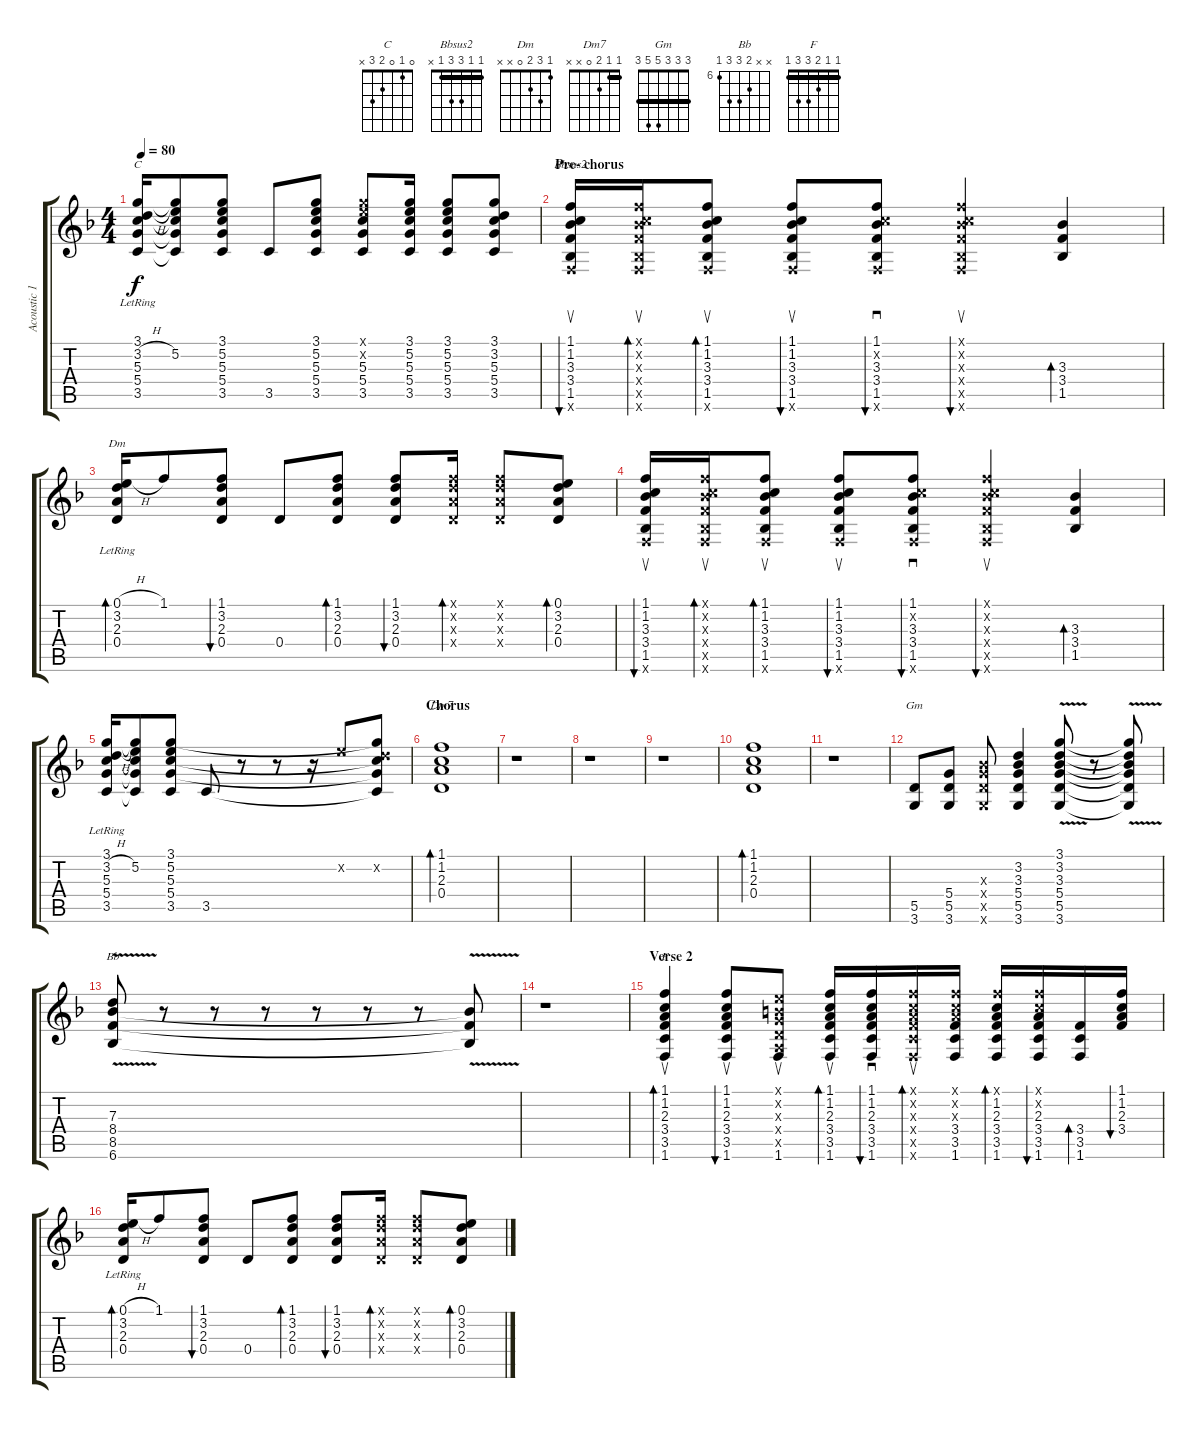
\track ("Acoustic 1" "Acoustic 1") {instrument acousticguitarnylon}
\staff {score tabs}
\tuning (E4 B3 G3 D3 A2 E2) {hide}
\chord ("C" 0 1 0 2 3 x)
\chord ("Bbsus2" 1 1 3 3 1 x) {barre 1}
\chord ("Dm" 1 3 2 0 x x)
\chord ("Dm7" 1 1 2 0 x x) {barre 1}
\chord ("Gm" 3 3 3 5 5 3) {barre 3}
\chord ("Bb" x x 7 8 8 6) {firstfret 6}
\chord ("F" 1 1 2 3 3 1) {barre 1}
\ts (4 4)
\tempo 80
\clef g2
\ks dminor
(3.1 3.2{h} 5.3{lr} 5.4 3.5).16{ch "C" dy f} (3.1{t} 5.2 5.3{t} 5.4{t} 3.5{t}).8 (3.1 5.2 5.3 5.4 3.5).8 3.5.8 (3.1 5.2 5.3 5.4 3.5).8 (3.1{x} 5.2{x} 5.3 5.4 3.5).8 (3.1 5.2 5.3 5.4 3.5).16 (3.1 5.2 5.3 5.4 3.5).8 (3.1 3.2 5.3 5.4 3.5).8 |
\section ("" "Pre- chorus")
(1.1 1.2 3.3 3.4 1.5 1.6{x}).16{su bu 30 ch "Bbsus2"} (1.1{x} 1.2{x} 3.3{x} 3.4{x} 1.5{x} 1.6{x}).16{su bd 30} (1.1 1.2 3.3 3.4 1.5 1.6{x}).8{su bd 30} (1.1 1.2 3.3 3.4 1.5 1.6{x}).8{su bu 30} (1.1 1.2{x} 3.3 3.4 1.5 1.6{x}).8{sd bu 30} (1.1{x} 1.2{x} 3.3{x} 3.4{x} 1.5{x} 1.6{x}).4{su bu 30} (3.3 3.4 1.5).4{bd 30} |
(0.1{h} 3.2{lr} 2.3{lr} 0.4{lr}).16{bd 30 ch "Dm"} 1.1.8 (1.1 3.2 2.3 0.4).8{bu 30} 0.4.8 (1.1 3.2 2.3 0.4).8{bd 30} (1.1 3.2 2.3 0.4).8{bu 30} (1.1{x} 3.2{x} 2.3{x} 0.4{x}).16{bd 30} (1.1{x} 3.2{x} 2.3{x} 0.4{x}).8 (0.1 3.2 2.3 0.4).8{bd 30} |
(1.1 1.2 3.3 3.4 1.5 1.6{x}).16{su bu 30} (1.1{x} 1.2{x} 3.3{x} 3.4{x} 1.5{x} 1.6{x}).16{su bd 30} (1.1 1.2 3.3 3.4 1.5 1.6{x}).8{su bd 30} (1.1 1.2 3.3 3.4 1.5 1.6{x}).8{su bu 30} (1.1 1.2{x} 3.3 3.4 1.5 1.6{x}).8{sd bu 30} (1.1{x} 1.2{x} 3.3{x} 3.4{x} 1.5{x} 1.6{x}).4{su bu 30} (3.3 3.4 1.5).4{bd 30} |
(3.1 3.2{h} 5.3{lr} 5.4 3.5).16 (3.1{t} 5.2 5.3{t} 5.4{t} 3.5{t}).8 (3.1 5.2 5.3 5.4 3.5).8 3.5.8 r.8 r.8 r.16 5.2{x}.8 (3.1{t} 3.2{x} 5.3{t} 5.4{t} 3.5{t}).8 |
\section ("" "Chorus")
(1.1 1.2 2.3 0.4).1{bd 480 ch "Dm7"} |
r.1 |
r.1 |
r.1 |
(1.1 1.2 2.3 0.4).1{bd 480} |
r.1 |
(5.5 3.6).8{ch "Gm" volume 16 instrument acousticguitarnylon} (5.4 5.5 3.6).8 (3.3{x} 5.4{x} 5.5{x} 3.6{x}).8 (3.2 3.3 5.4 5.5 3.6).4 (3.1{v} 3.2{v} 3.3{v} 5.4{v} 5.5{v} 3.6{v}).8 r.8 (3.1{t} 3.2{t} 3.3{t} 5.4{t} 5.5{t} 3.6{t}).8 |
(7.3{v} 8.4{v} 8.5{v} 6.6{v}).8{ch "Bb" volume 16 instrument acousticguitarnylon} r.8 r.8 r.8 r.8 r.8 r.8 (8.4{t} 8.5{t} 6.6{t}).8 |
r.1 |
\section ("" "Verse 2")
(1.1 1.2 2.3 3.4 3.5 1.6).4{su bd 60 ch "F"} (1.1 1.2 2.3 3.4 3.5 1.6).8{su bu 60} (0.1{x} 0.2{x} 0.3{x} 0.4{x} 0.5{x} 1.6).8{su} (1.1 1.2 2.3 3.4 3.5 1.6).16{su bd 30} (1.1 1.2 2.3 3.4 3.5 1.6).16{sd bu 30} (1.1{x} 1.2{x} 2.3{x} 3.4{x} 3.5{x} 1.6{x}).16{su bd 30} (1.1{x} 1.2{x} 2.3{x} 3.4 3.5 1.6).16 (1.1{x} 1.2 2.3 3.4 3.5 1.6).16{bd 30} (1.1{x} 1.2{x} 2.3 3.4 3.5 1.6).16{bu 30} (3.4 3.5 1.6).16{bd 30} (1.1 1.2 2.3 3.4).16{bu 30} |
(0.1{h} 3.2{lr} 2.3{lr} 0.4{lr}).16{bd 30} 1.1.8 (1.1 3.2 2.3 0.4).8{bu 30} 0.4.8 (1.1 3.2 2.3 0.4).8{bd 30} (1.1 3.2 2.3 0.4).8{bu 30} (1.1{x} 3.2{x} 2.3{x} 0.4{x}).16{bd 30} (1.1{x} 3.2{x} 2.3{x} 0.4{x}).8 (0.1 3.2 2.3 0.4).8{bd 30}
